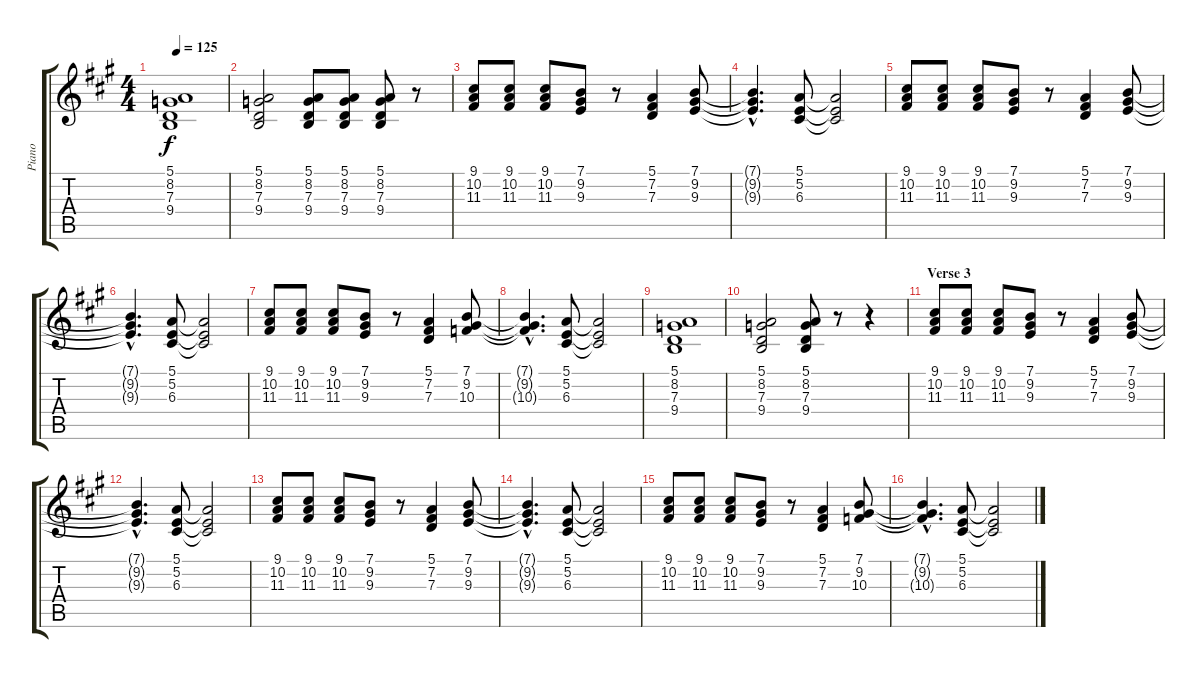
\track ("Piano" "Piano") {instrument electricpiano1}
\staff {score tabs}
\tuning (E4 B3 G3 D3 A2 E2) {hide}
\ts (4 4)
\tempo 125
\clef g2
\ks a
(5.1 8.2 7.3 9.4).1{dy f} |
(5.1 8.2 7.3 9.4).2 (5.1 8.2 7.3 9.4).8 (5.1 8.2 7.3 9.4).8 (5.1 8.2 7.3 9.4).8 r.8 |
(9.1 10.2 11.3).8 (9.1 10.2 11.3).8 (9.1 10.2 11.3).8 (7.1 9.2 9.3).8 r.8 (5.1 7.2 7.3).4 (7.1 9.2 9.3).8 |
(7.1{hac t} 9.2{hac t} 9.3{hac t}).4{d} (5.1 5.2 6.3).8 (5.1{t} 5.2{t} 6.3{t}).2 |
(9.1 10.2 11.3).8 (9.1 10.2 11.3).8 (9.1 10.2 11.3).8 (7.1 9.2 9.3).8 r.8 (5.1 7.2 7.3).4 (7.1 9.2 9.3).8 |
(7.1{hac t} 9.2{hac t} 9.3{hac t}).4{d} (5.1 5.2 6.3).8 (5.1{t} 5.2{t} 6.3{t}).2 |
(9.1 10.2 11.3).8 (9.1 10.2 11.3).8 (9.1 10.2 11.3).8 (7.1 9.2 9.3).8 r.8 (5.1 7.2 7.3).4 (7.1 9.2 10.3).8 |
(7.1{hac t} 9.2{hac t} 10.3{hac t}).4{d} (5.1 5.2 6.3).8 (5.1{t} 5.2{t} 6.3{t}).2 |
(5.1 8.2 7.3 9.4).1 |
(5.1 8.2 7.3 9.4).2 (5.1 8.2 7.3 9.4).8 r.8 r.4 |
\section ("" "Verse 3")
(9.1 10.2 11.3).8 (9.1 10.2 11.3).8 (9.1 10.2 11.3).8 (7.1 9.2 9.3).8 r.8 (5.1 7.2 7.3).4 (7.1 9.2 9.3).8 |
(7.1{hac t} 9.2{hac t} 9.3{hac t}).4{d} (5.1 5.2 6.3).8 (5.1{t} 5.2{t} 6.3{t}).2 |
(9.1 10.2 11.3).8 (9.1 10.2 11.3).8 (9.1 10.2 11.3).8 (7.1 9.2 9.3).8 r.8 (5.1 7.2 7.3).4 (7.1 9.2 9.3).8 |
(7.1{hac t} 9.2{hac t} 9.3{hac t}).4{d} (5.1 5.2 6.3).8 (5.1{t} 5.2{t} 6.3{t}).2 |
(9.1 10.2 11.3).8 (9.1 10.2 11.3).8 (9.1 10.2 11.3).8 (7.1 9.2 9.3).8 r.8 (5.1 7.2 7.3).4 (7.1 9.2 10.3).8 |
(7.1{hac t} 9.2{hac t} 10.3{hac t}).4{d} (5.1 5.2 6.3).8 (5.1{t} 5.2{t} 6.3{t}).2
